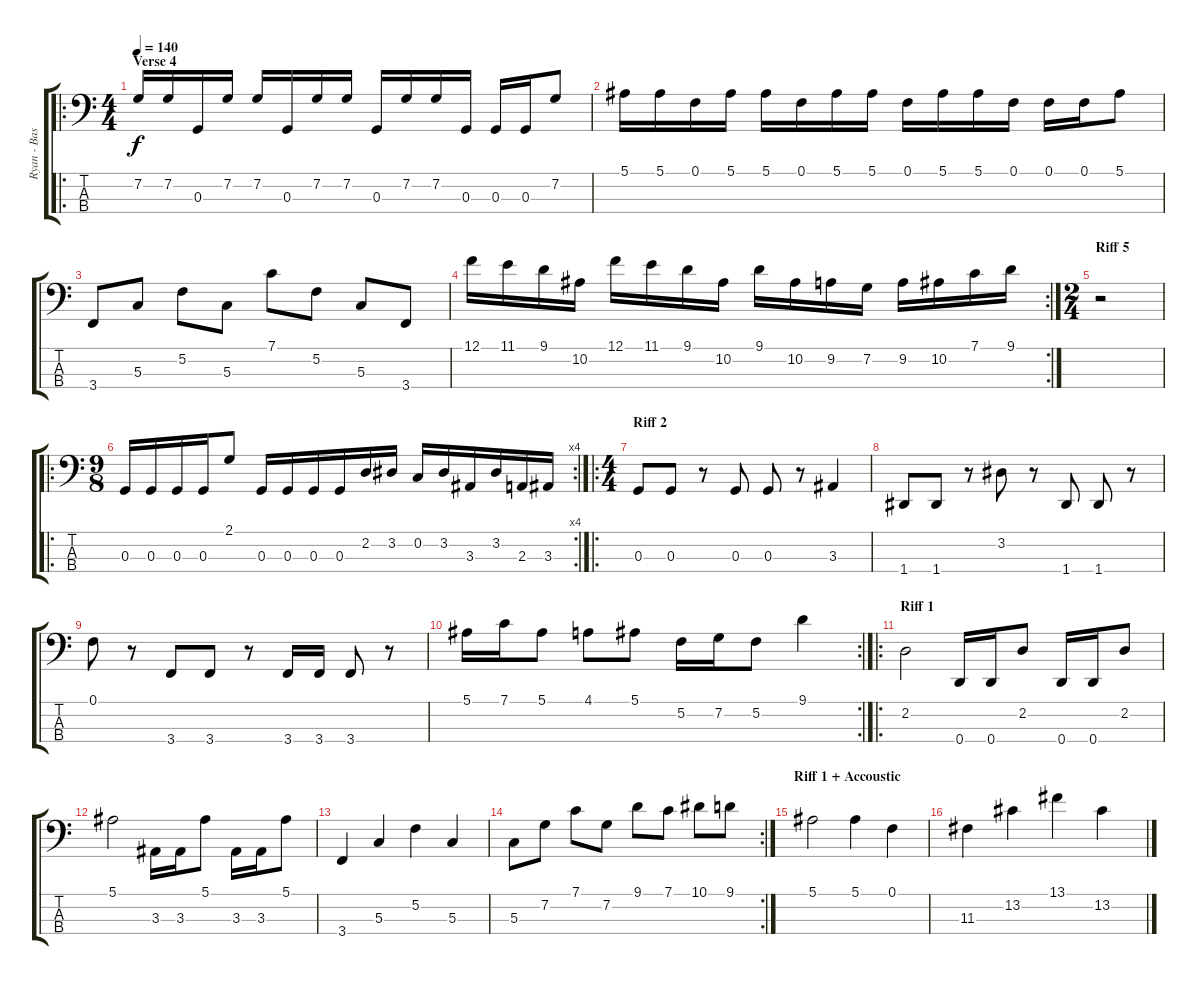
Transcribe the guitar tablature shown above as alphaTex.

\track ("Ryan - Bass" "Ryan - Bas") {instrument electricbassfinger}
\staff {score tabs}
\tuning (F2 C2 G1 D1) {hide}
\ro
\ts (4 4)
\section ("" "Verse 4")
\tempo 140
\clef f4
\ks c
7.2.16{dy f} 7.2.16 0.3.16 7.2.16 7.2.16 0.3.16 7.2.16 7.2.16 0.3.16 7.2.16 7.2.16 0.3.16 0.3.16 0.3.16 7.2.8 |
5.1.16 5.1.16 0.1.16 5.1.16 5.1.16 0.1.16 5.1.16 5.1.16 0.1.16 5.1.16 5.1.16 0.1.16 0.1.16 0.1.16 5.1.8 |
3.4.8 5.3.8 5.2.8 5.3.8 7.1.8 5.2.8 5.3.8 3.4.8 |
\rc 2
12.1.16 11.1.16 9.1.16 10.2.16 12.1.16 11.1.16 9.1.16 10.2.16 9.1.16 10.2.16 9.2.16 7.2.16 9.2.16 10.2.16 7.1.16 9.1.16 |
\ts (2 4)
\section ("" "Riff 5")
r.2 |
\ro
\rc 4
\ts (9 8)
0.3.16 0.3.16 0.3.16 0.3.16 2.1.8 0.3.16 0.3.16 0.3.16 0.3.16 2.2.16 3.2.16 0.2.16 3.2.16 3.3.16 3.2.16 2.3.16 3.3.16 |
\ro
\ts (4 4)
\section ("" "Riff 2")
0.3.8 0.3.8 r.8 0.3.8 0.3.8 r.8 3.3.4 |
1.4.8 1.4.8 r.8 3.2.8 r.8 1.4.8 1.4.8 r.8 |
0.1.8 r.8 3.4.8 3.4.8 r.8 3.4.16 3.4.16 3.4.8 r.8 |
\rc 2
5.1.16 7.1.16 5.1.8 4.1.8 5.1.8 5.2.16 7.2.16 5.2.8 9.1.4 |
\ro
\section ("" "Riff 1")
2.2.2 0.4.16 0.4.16 2.2.8 0.4.16 0.4.16 2.2.8 |
5.1.2 3.3.16 3.3.16 5.1.8 3.3.16 3.3.16 5.1.8 |
3.4.4 5.3.4 5.2.4 5.3.4 |
\rc 2
5.3.8 7.2.8 7.1.8 7.2.8 9.1.8 7.1.8 10.1.8 9.1.8 |
\section ("" "Riff 1 + Accoustic")
5.1.2 5.1.4 0.1.4 |
11.3.4 13.2.4 13.1.4 13.2.4
